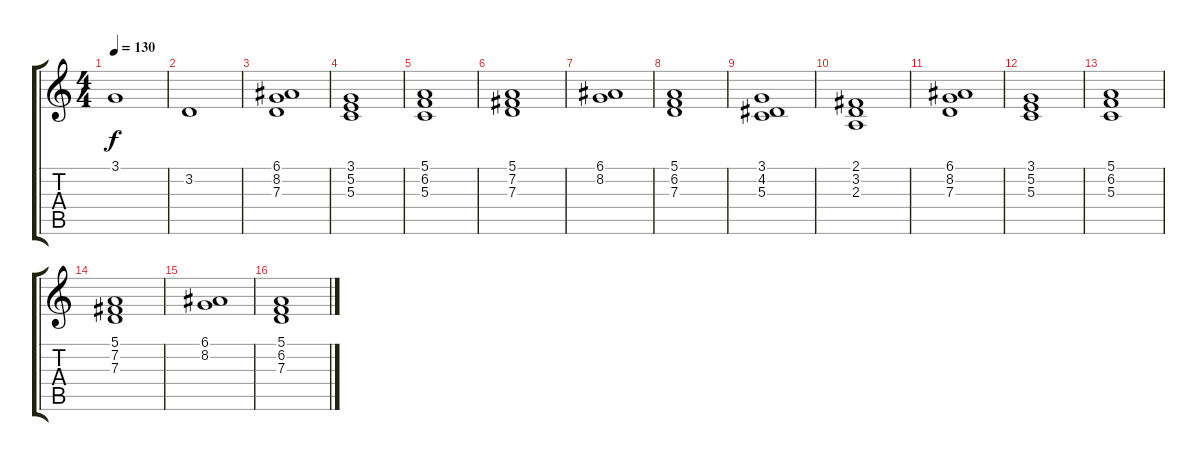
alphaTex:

\track "" {instrument synthstrings2}
\staff {score tabs}
\tuning (E4 B3 G3 D3 A2 E2) {hide}
\ts (4 4)
\tempo 130
\clef g2
\ks c
3.1.1{dy f} |
3.2.1 |
(6.1 8.2 7.3).1 |
(3.1 5.2 5.3).1 |
(5.1 6.2 5.3).1 |
(5.1 7.2 7.3).1 |
(6.1 8.2).1 |
(5.1 6.2 7.3).1 |
(3.1 4.2 5.3).1 |
(2.1 3.2 2.3).1 |
(6.1 8.2 7.3).1 |
(3.1 5.2 5.3).1 |
(5.1 6.2 5.3).1 |
(5.1 7.2 7.3).1 |
(6.1 8.2).1 |
(5.1 6.2 7.3).1
